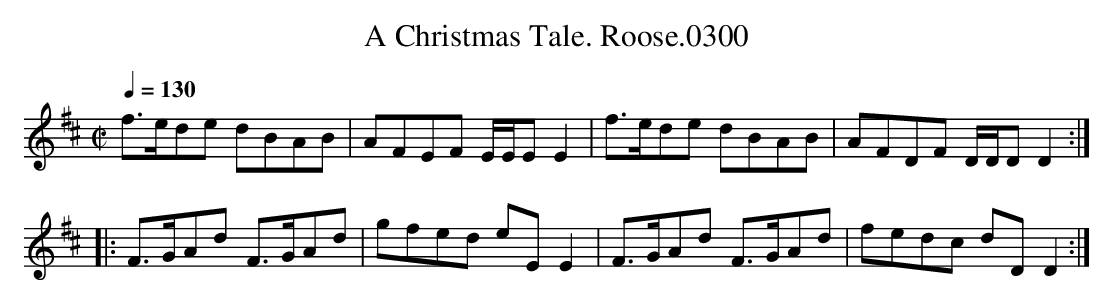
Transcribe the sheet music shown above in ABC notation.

X:1
T:Christmas Tale. Roose.0300, A
M:C|
L:1/8
Q:1/4=130
K:D
f>ede dBAB|AFEF E/E/E E2|f>ede dBAB|AFDF D/D/D D2 :|
|: F>GAd F>GAd|gfed eE E2|F>GAd F>GAd|fedc dD D2 :|
